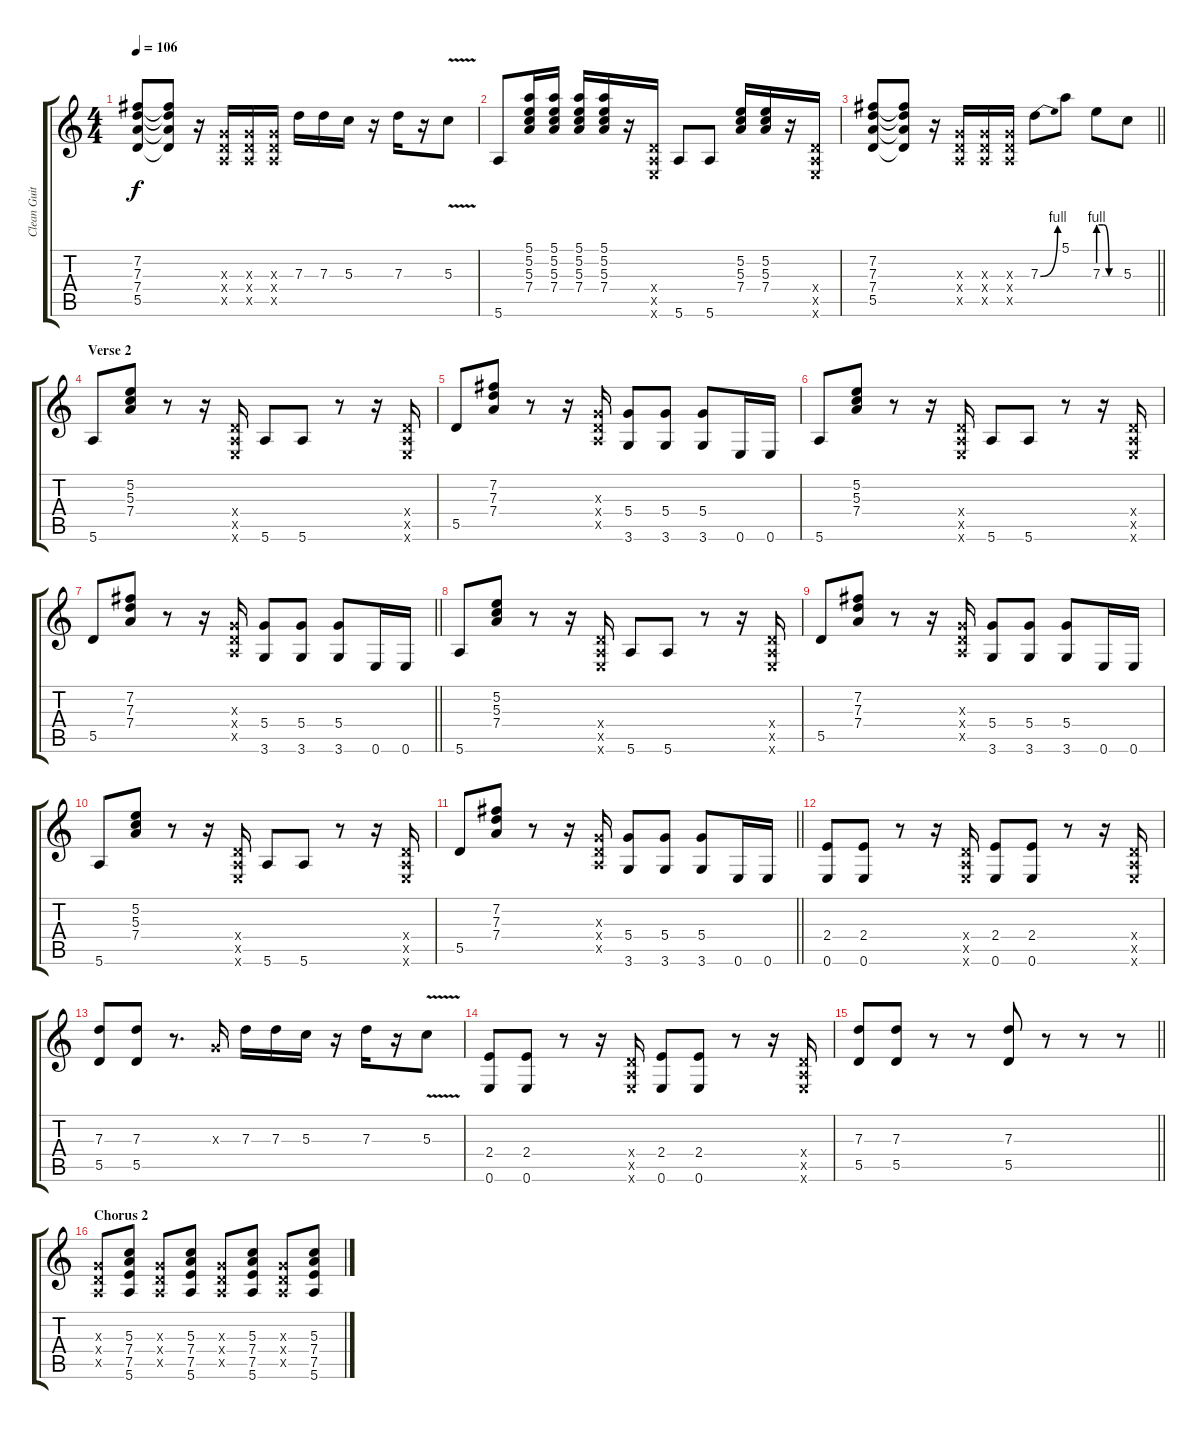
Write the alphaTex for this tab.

\track ("Clean Guitar 1 (Billie Joe Armstrong)" "Clean Guit") {instrument electricguitarclean}
\staff {score tabs}
\tuning (E4 B3 G3 D3 A2 E2) {hide}
\ts (4 4)
\tempo 106
\clef g2
\ks c
(7.2 7.3 7.4 5.5).8{dy f} (7.2{t} 7.3{t} 7.4{t} 5.5{t}).8 r.16 (0.3{x} 0.4{x} 0.5{x}).16 (0.3{x} 0.4{x} 0.5{x}).16 (0.3{x} 0.4{x} 0.5{x}).16 7.3.16 7.3.16 5.3.16 r.16 7.3.16 r.16 5.3{v}.8 |
5.6.8 (5.1 5.2 5.3 7.4).16 (5.1 5.2 5.3 7.4).16 (5.1 5.2 5.3 7.4).16 (5.1 5.2 5.3 7.4).16 r.16 (0.4{x} 0.5{x} 0.6{x}).16 5.6.8 5.6.8 (5.2 5.3 7.4).16 (5.2 5.3 7.4).16 r.16 (0.4{x} 0.5{x} 0.6{x}).16 |
\barLineRight lightlight
(7.2 7.3 7.4 5.5).8 (7.2{t} 7.3{t} 7.4{t} 5.5{t}).8 r.16 (0.3{x} 0.4{x} 0.5{x}).16 (0.3{x} 0.4{x} 0.5{x}).16 (0.3{x} 0.4{x} 0.5{x}).16 7.3{be (bend 0 0 60 4)}.8 5.1.8 7.3{be (custom 0 4 15 4 30 0 60 0)}.8 5.3.8 |
\section ("" "Verse 2")
5.6.8 (5.2 5.3 7.4).8 r.8 r.16 (0.4{x} 0.5{x} 0.6{x}).16 5.6.8 5.6.8 r.8 r.16 (0.4{x} 0.5{x} 0.6{x}).16 |
5.5.8 (7.2 7.3 7.4).8 r.8 r.16 (0.3{x} 0.4{x} 0.5{x}).16 (5.4 3.6).8 (5.4 3.6).8 (5.4 3.6).8 0.6.16 0.6.16 |
5.6.8 (5.2 5.3 7.4).8 r.8 r.16 (0.4{x} 0.5{x} 0.6{x}).16 5.6.8 5.6.8 r.8 r.16 (0.4{x} 0.5{x} 0.6{x}).16 |
\barLineRight lightlight
5.5.8 (7.2 7.3 7.4).8 r.8 r.16 (0.3{x} 0.4{x} 0.5{x}).16 (5.4 3.6).8 (5.4 3.6).8 (5.4 3.6).8 0.6.16 0.6.16 |
5.6.8 (5.2 5.3 7.4).8 r.8 r.16 (0.4{x} 0.5{x} 0.6{x}).16 5.6.8 5.6.8 r.8 r.16 (0.4{x} 0.5{x} 0.6{x}).16 |
5.5.8 (7.2 7.3 7.4).8 r.8 r.16 (0.3{x} 0.4{x} 0.5{x}).16 (5.4 3.6).8 (5.4 3.6).8 (5.4 3.6).8 0.6.16 0.6.16 |
5.6.8 (5.2 5.3 7.4).8 r.8 r.16 (0.4{x} 0.5{x} 0.6{x}).16 5.6.8 5.6.8 r.8 r.16 (0.4{x} 0.5{x} 0.6{x}).16 |
\barLineRight lightlight
5.5.8 (7.2 7.3 7.4).8 r.8 r.16 (0.3{x} 0.4{x} 0.5{x}).16 (5.4 3.6).8 (5.4 3.6).8 (5.4 3.6).8 0.6.16 0.6.16 |
(2.4 0.6).8 (2.4 0.6).8 r.8 r.16 (0.4{x} 0.5{x} 0.6{x}).16 (2.4 0.6).8 (2.4 0.6).8 r.8 r.16 (0.4{x} 0.5{x} 0.6{x}).16 |
(7.3 5.5).8 (7.3 5.5).8 r.8{d} 0.3{x}.16 7.3.16 7.3.16 5.3.16 r.16 7.3.16 r.16 5.3{v}.8 |
(2.4 0.6).8 (2.4 0.6).8 r.8 r.16 (0.4{x} 0.5{x} 0.6{x}).16 (2.4 0.6).8 (2.4 0.6).8 r.8 r.16 (0.4{x} 0.5{x} 0.6{x}).16 |
\barLineRight lightlight
(7.3 5.5).8 (7.3 5.5).8 r.8 r.8 (7.3 5.5).8 r.8 r.8 r.8 |
\section ("" "Chorus 2")
(0.3{x} 0.4{x} 0.5{x}).8 (5.3 7.4 7.5 5.6).8 (0.3{x} 0.4{x} 0.5{x}).8 (5.3 7.4 7.5 5.6).8 (0.3{x} 0.4{x} 0.5{x}).8 (5.3 7.4 7.5 5.6).8 (0.3{x} 0.4{x} 0.5{x}).8 (5.3 7.4 7.5 5.6).8
